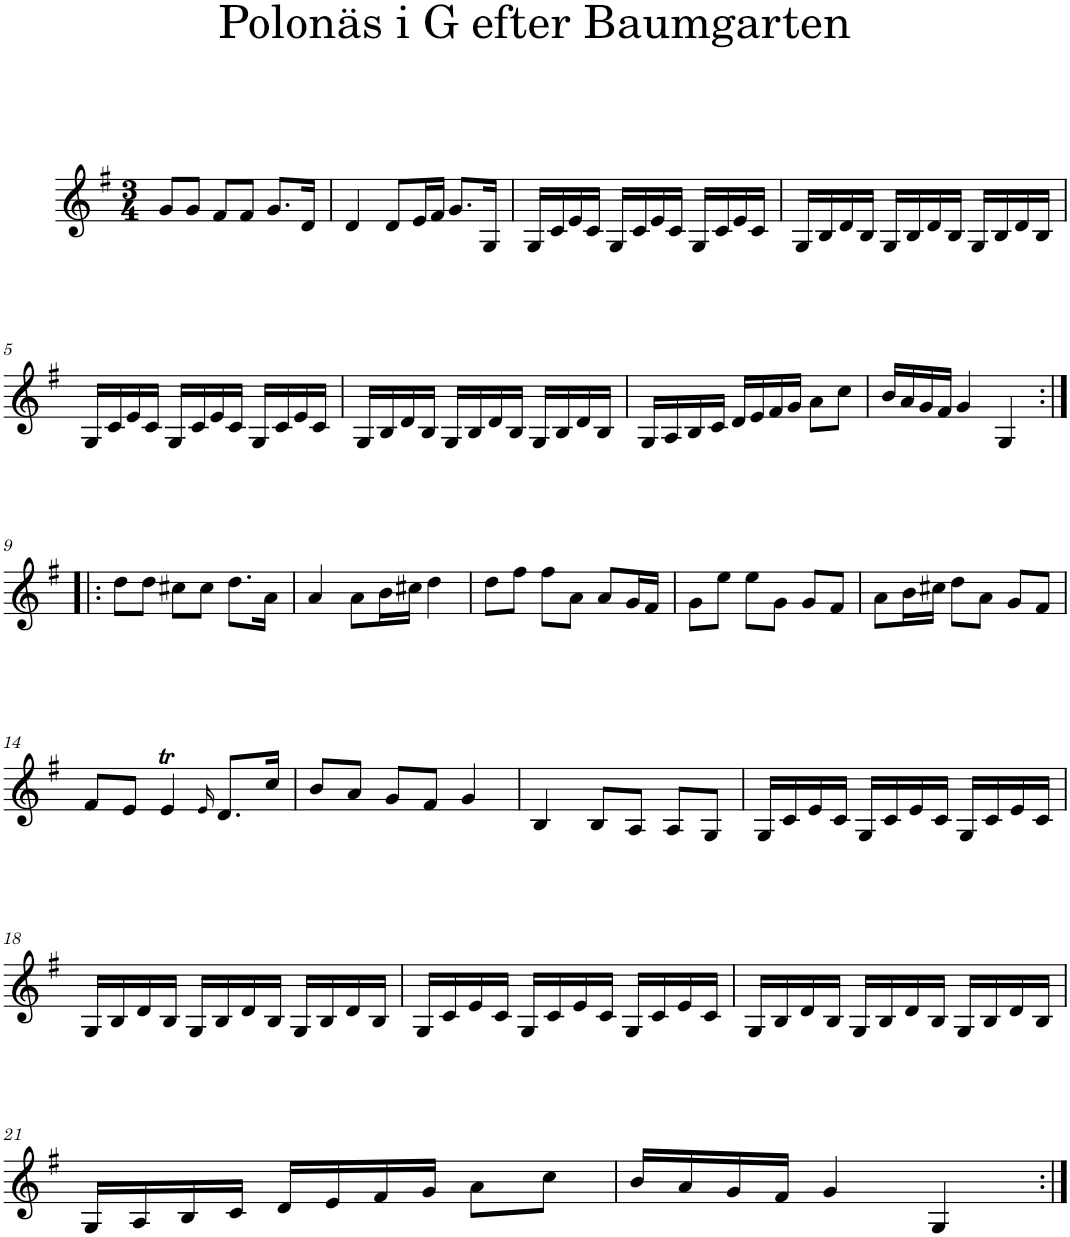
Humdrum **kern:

**kern
*part1
*staff1
*I"Piano
*I'Pno
*clefG2
*k[f#]
*G:
*M3/4
=1
8g/L
8g/J
8f#/L
8f#/J
8.g/L
16d/Jk
=2
4d/
8d/L
16e/L
16f#/JJ
8.g/L
16G/Jk
=3
16G/LL
16c/
16e/
16c/JJ
16G/LL
16c/
16e/
16c/JJ
16G/LL
16c/
16e/
16c/JJ
=4
16G/LL
16B/
16d/
16B/JJ
16G/LL
16B/
16d/
16B/JJ
16G/LL
16B/
16d/
16B/JJ
!!LO:LB:g=z
=5
16G/LL
16c/
16e/
16c/JJ
16G/LL
16c/
16e/
16c/JJ
16G/LL
16c/
16e/
16c/JJ
=6
16G/LL
16B/
16d/
16B/JJ
16G/LL
16B/
16d/
16B/JJ
16G/LL
16B/
16d/
16B/JJ
=7
16G/LL
16A/
16B/
16c/JJ
16d/LL
16e/
16f#/
16g/JJ
8a\L
8cc\J
=8
16b/LL
16a/
16g/
16f#/JJ
4g/
4G/
!!LO:LB:g=z
=9:|!|:
8dd\L
8dd\J
8cc#X\L
8cc#\J
8.dd\L
16a\Jk
=10
4a/
8a\L
16b\L
16cc#X\JJ
4dd\
=11
8dd\L
8ff#\J
8ff#\L
8a\J
8a/L
16g/L
16f#/JJ
=12
8g\L
8ee\J
8ee\L
8g\J
8g/L
8f#/J
=13
8a\L
16b\L
16cc#X\JJ
8dd\L
8a\J
8g/L
8f#/J
!!LO:LB:g=z
=14
8f#/L
8e/J
4eT/
16qe/
8.d/L
16cc/Jk
=15
8b/L
8a/J
8g/L
8f#/J
4g/
=16
4B/
8B/L
8A/J
8A/L
8G/J
=17
16G/LL
16c/
16e/
16c/JJ
16G/LL
16c/
16e/
16c/JJ
16G/LL
16c/
16e/
16c/JJ
!!LO:LB:g=z
=18
16G/LL
16B/
16d/
16B/JJ
16G/LL
16B/
16d/
16B/JJ
16G/LL
16B/
16d/
16B/JJ
=19
16G/LL
16c/
16e/
16c/JJ
16G/LL
16c/
16e/
16c/JJ
16G/LL
16c/
16e/
16c/JJ
=20
16G/LL
16B/
16d/
16B/JJ
16G/LL
16B/
16d/
16B/JJ
16G/LL
16B/
16d/
16B/JJ
!!LO:LB:g=z
=21
16G/LL
16A/
16B/
16c/JJ
16d/LL
16e/
16f#/
16g/JJ
8a\L
8cc\J
=22
16b/LL
16a/
16g/
16f#/JJ
4g/
4G/
=:|!
*-
